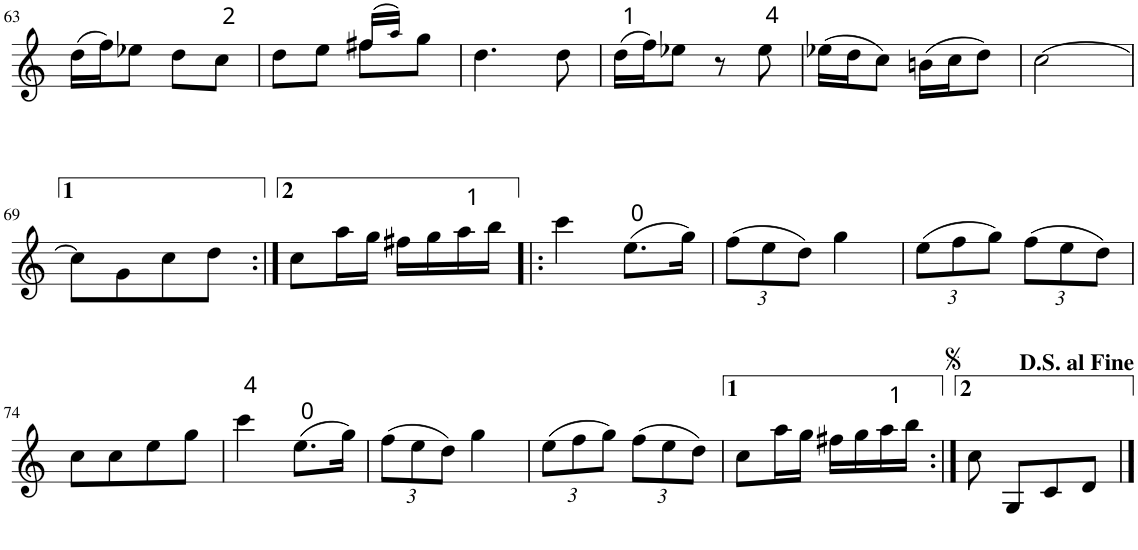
**kern
*part1
*staff1
*I"Piano
*I'Pno
!!LO:PB:g=z
*clefG2
*k[]
*M2/4
=63
(16dd\LL
16ff\J)
8ee-X\J
8dd\L
8cc\J
=64
*^
4ryy	8dd\L
.	8ee\J
(16ff#X/LL	8ff#\L
16aa!/JJ)	.
8ryy	8gg\J
*v	*v
=65
4.dd\
8dd\
=66
(16dd\LL
16ff\J)
8ee-X\J
8r
8ee-\
=67
(16ee-X\LL
16dd\J
8cc\J)
(16bn\LL
16cc\J
8dd\J)
=68
[2cc\
!!LO:LB:g=z
=69
8cc\L]
8g\
8cc\
8dd\J
=70:|!
8cc\L
16aa\L
16gg\JJ
16ff#X\LL
16gg\
16aa\
16bb\JJ
=71!|:
4ccc\
(8.ee\L
16gg\Jk)
=72
*Xbrackettup
(12ff\L
12ee\
12dd\J)
4gg\
=73
(12ee\L
12ff\
12gg\J)
(12ff\L
12ee\
12dd\J)
!!LO:LB:g=z
=74
8cc\L
8cc\
8ee\
8gg\J
=75
4ccc\
(8.ee\L
16gg\Jk)
=76
(12ff\L
12ee\
12dd\J)
4gg\
=77
(12ee\L
12ff\
12gg\J)
(12ff\L
12ee\
12dd\J)
=78
8cc\L
16aa\L
16gg\JJ
16ff#X\LL
16gg\
16aa\
16bb\JJ
=79:|!
8cc\
8G/L
8c/
8d/J
==
*-
